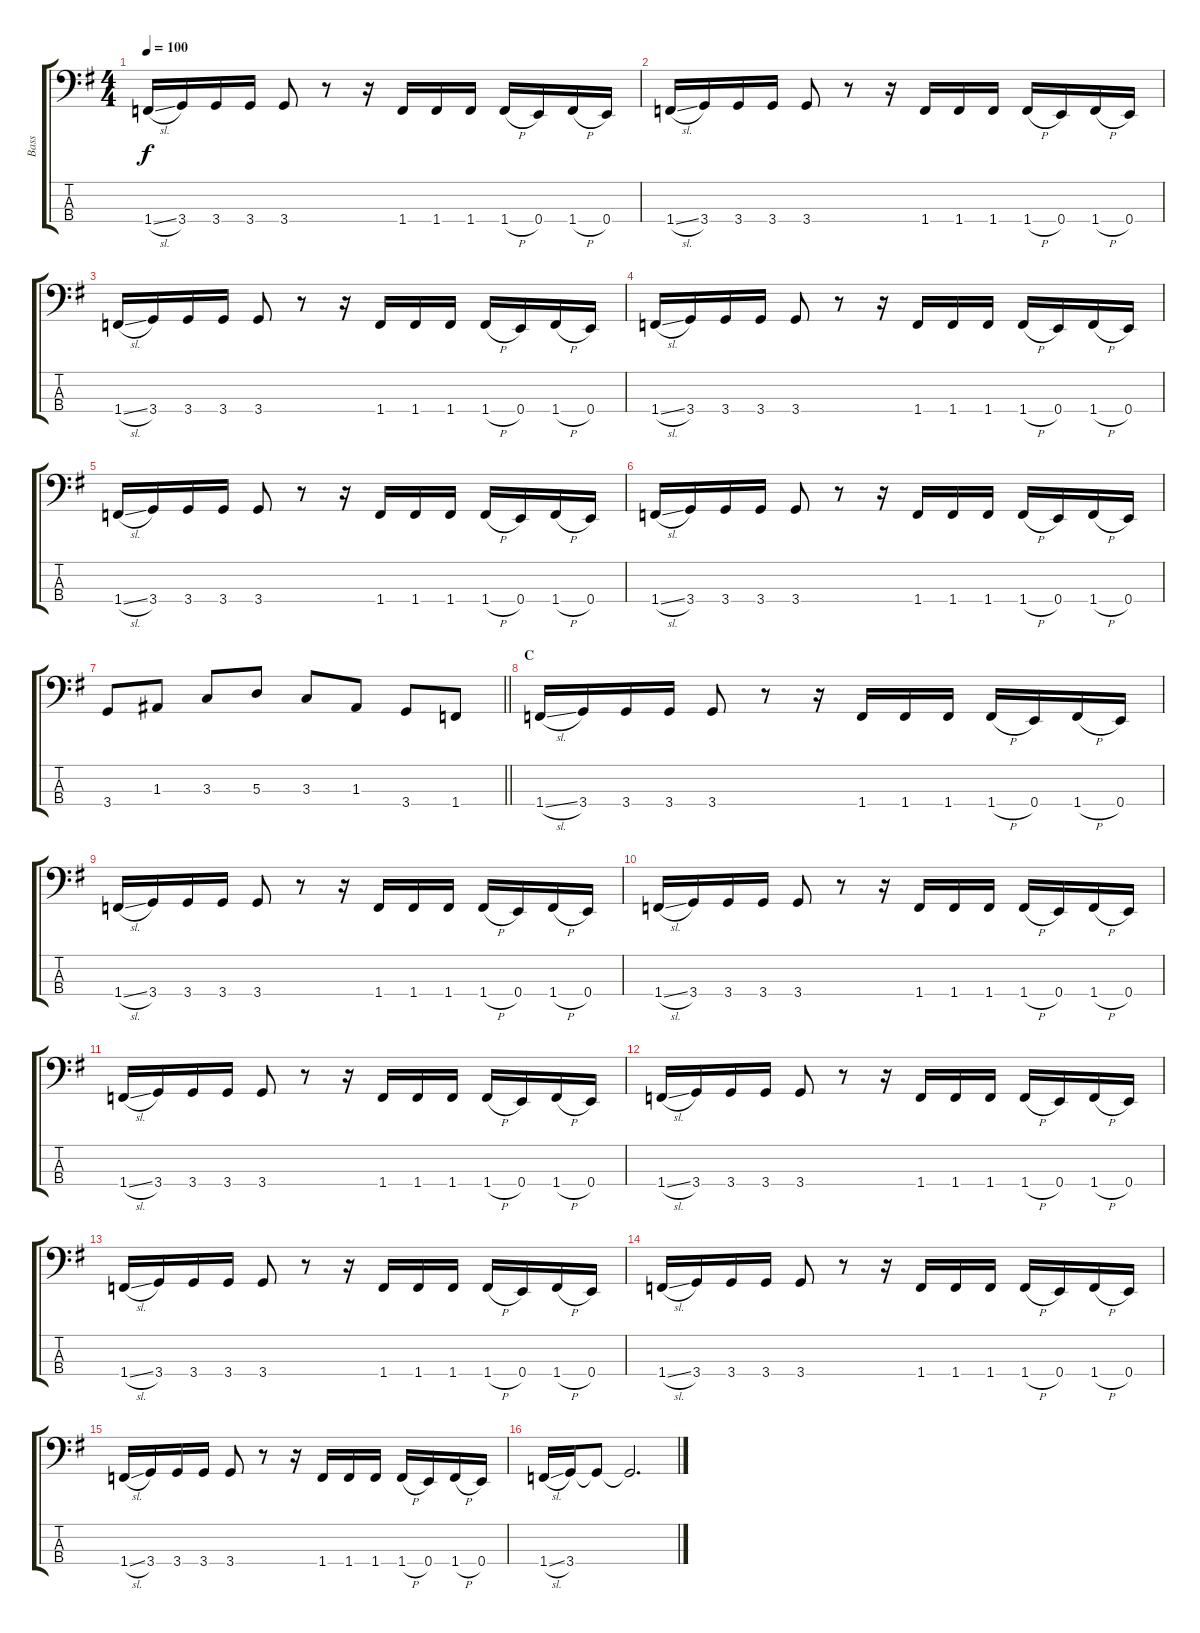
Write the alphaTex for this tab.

\track ("Bass" "Bass") {instrument electricbassfinger}
\staff {score tabs}
\tuning (G2 D2 A1 E1) {hide}
\ts (4 4)
\tempo 100
\clef f4
\ks g
1.4{sl}.16{dy f} 3.4.16 3.4.16 3.4.16 3.4.8 r.8 r.16 1.4.16 1.4.16 1.4.16 1.4{h}.16 0.4.16 1.4{h}.16 0.4.16 |
1.4{sl}.16 3.4.16 3.4.16 3.4.16 3.4.8 r.8 r.16 1.4.16 1.4.16 1.4.16 1.4{h}.16 0.4.16 1.4{h}.16 0.4.16 |
1.4{sl}.16 3.4.16 3.4.16 3.4.16 3.4.8 r.8 r.16 1.4.16 1.4.16 1.4.16 1.4{h}.16 0.4.16 1.4{h}.16 0.4.16 |
1.4{sl}.16 3.4.16 3.4.16 3.4.16 3.4.8 r.8 r.16 1.4.16 1.4.16 1.4.16 1.4{h}.16 0.4.16 1.4{h}.16 0.4.16 |
1.4{sl}.16 3.4.16 3.4.16 3.4.16 3.4.8 r.8 r.16 1.4.16 1.4.16 1.4.16 1.4{h}.16 0.4.16 1.4{h}.16 0.4.16 |
1.4{sl}.16 3.4.16 3.4.16 3.4.16 3.4.8 r.8 r.16 1.4.16 1.4.16 1.4.16 1.4{h}.16 0.4.16 1.4{h}.16 0.4.16 |
\barLineRight lightlight
3.4.8 1.3.8 3.3.8 5.3.8 3.3.8 1.3.8 3.4.8 1.4.8 |
\section ("" "C")
1.4{sl}.16 3.4.16 3.4.16 3.4.16 3.4.8 r.8 r.16 1.4.16 1.4.16 1.4.16 1.4{h}.16 0.4.16 1.4{h}.16 0.4.16 |
1.4{sl}.16 3.4.16 3.4.16 3.4.16 3.4.8 r.8 r.16 1.4.16 1.4.16 1.4.16 1.4{h}.16 0.4.16 1.4{h}.16 0.4.16 |
1.4{sl}.16 3.4.16 3.4.16 3.4.16 3.4.8 r.8 r.16 1.4.16 1.4.16 1.4.16 1.4{h}.16 0.4.16 1.4{h}.16 0.4.16 |
1.4{sl}.16 3.4.16 3.4.16 3.4.16 3.4.8 r.8 r.16 1.4.16 1.4.16 1.4.16 1.4{h}.16 0.4.16 1.4{h}.16 0.4.16 |
1.4{sl}.16 3.4.16 3.4.16 3.4.16 3.4.8 r.8 r.16 1.4.16 1.4.16 1.4.16 1.4{h}.16 0.4.16 1.4{h}.16 0.4.16 |
1.4{sl}.16 3.4.16 3.4.16 3.4.16 3.4.8 r.8 r.16 1.4.16 1.4.16 1.4.16 1.4{h}.16 0.4.16 1.4{h}.16 0.4.16 |
1.4{sl}.16 3.4.16 3.4.16 3.4.16 3.4.8 r.8 r.16 1.4.16 1.4.16 1.4.16 1.4{h}.16 0.4.16 1.4{h}.16 0.4.16 |
1.4{sl}.16 3.4.16 3.4.16 3.4.16 3.4.8 r.8 r.16 1.4.16 1.4.16 1.4.16 1.4{h}.16 0.4.16 1.4{h}.16 0.4.16 |
1.4{sl}.16 3.4.16 3.4{t}.8 3.4{t}.2{d}
